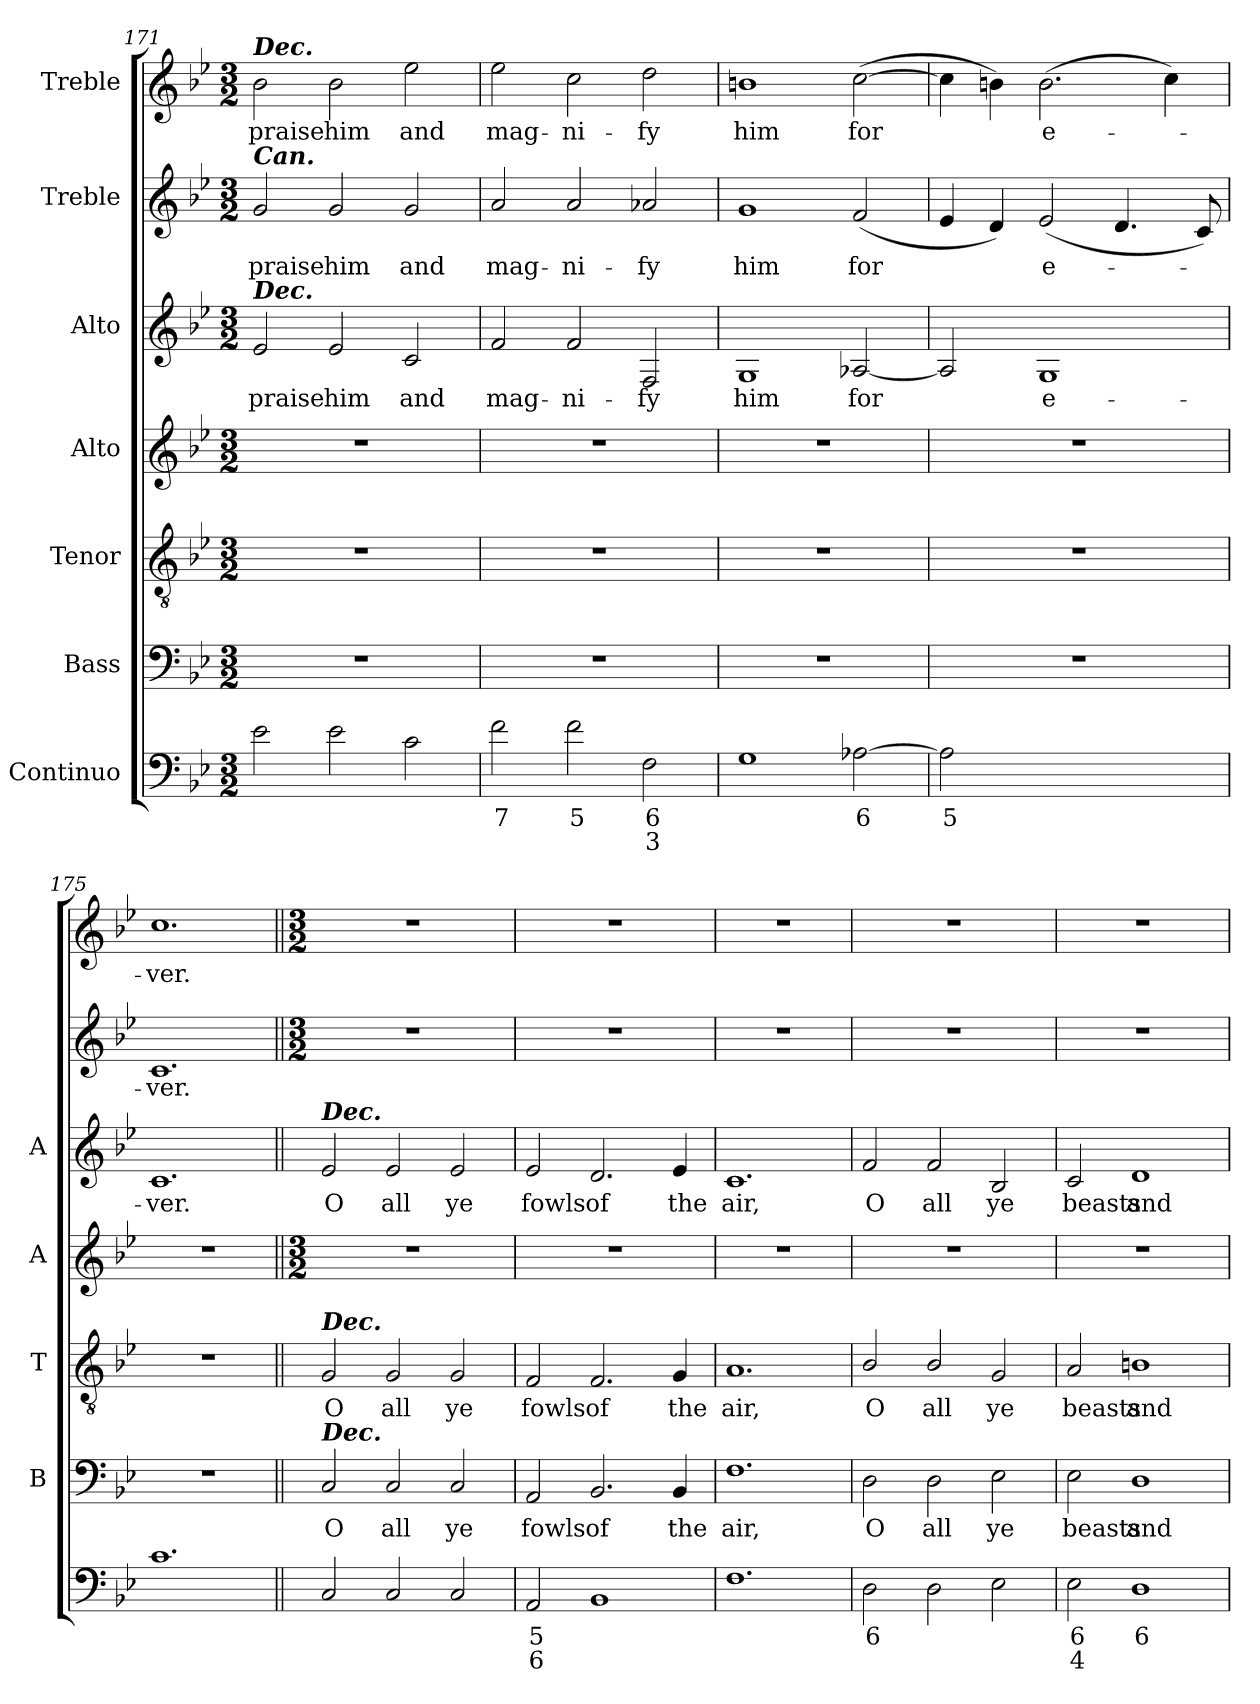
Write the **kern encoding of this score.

**kern	**text	**text	**kern	**text	**kern	**text	**kern	**kern	**text	**kern	**text	**kern	**text
*part7	*part7	*part7	*part6	*part6	*part5	*part5	*part4	*part3	*part3	*part2	*part2	*part1	*part1
*staff7	*staff7	*staff7	*staff6	*staff6	*staff5	*staff5	*staff4	*staff3	*staff3	*staff2	*staff2	*staff1	*staff1
*I"Continuo	*	*	*I"Bass	*	*I"Tenor	*	*I"Alto	*I"Alto	*	*I"Treble	*	*I"Treble	*
*	*	*	*I'B	*	*I'T	*	*I'A	*I'A	*	*	*	*	*
*clefF4	*	*	*clefF4	*	*clefGv2	*	*clefG2	*clefG2	*	*clefG2	*	*clefG2	*
*k[b-e-]	*	*	*k[b-e-]	*	*k[b-e-]	*	*k[b-e-]	*k[b-e-]	*	*k[b-e-]	*	*k[b-e-]	*
*B-:	*	*	*B-:	*	*B-:	*	*B-:	*B-:	*	*B-:	*	*B-:	*
*M3/2	*	*	*M3/2	*	*M3/2	*	*M3/2	*M3/2	*	*M3/2	*	*M3/2	*
=171	=171	=171	=171	=171	=171	=171	=171	=171	=171	=171	=171	=171	=171
!	!	!	!	!	!	!	!	!	!	!	!	!LO:TX:a:Bi:t=Dec.	!
!	!	!	!	!	!	!	!	!	!	!LO:TX:a:Bi:t=Can.	!	!	!
!	!	!	!	!	!	!	!	!LO:TX:a:Bi:t=Dec.	!	!	!	!	!
!	!	!	!	!	!	!	!	!	!LO:LY:b	!	!LO:LY:b	!	!LO:LY:b
2e-\	.	.	1.r	.	1.r	.	1.r	2e-/	praise	2g/	praise	2b-\	praise
!	!	!	!	!	!	!	!	!	!LO:LY:b	!	!LO:LY:b	!	!LO:LY:b
2e-\	.	.	.	.	.	.	.	2e-/	him	2g/	him	2b-\	him
!	!	!	!	!	!	!	!	!	!LO:LY:b	!	!LO:LY:b	!	!LO:LY:b
2c\	.	.	.	.	.	.	.	2c/	and	2g/	and	2ee-\	and
=172	=172	=172	=172	=172	=172	=172	=172	=172	=172	=172	=172	=172	=172
!	!LO:LY:b	!	!	!	!	!	!	!	!LO:LY:b	!	!LO:LY:b	!	!LO:LY:b
2f\	7	.	1.r	.	1.r	.	1.r	2f/	mag-	2a/	mag-	2ee-\	mag-
!	!LO:LY:b	!	!	!	!	!	!	!	!LO:LY:b	!	!LO:LY:b	!	!LO:LY:b
2f\	5	.	.	.	.	.	.	2f/	-ni-	2a/	-ni-	2cc\	-ni-
!	!LO:LY:b	!LO:LY:b	!	!	!	!	!	!	!LO:LY:b	!	!LO:LY:b	!	!LO:LY:b
2F\	6	3	.	.	.	.	.	2F/	-fy	2a-X/	-fy	2dd\	-fy
=173	=173	=173	=173	=173	=173	=173	=173	=173	=173	=173	=173	=173	=173
!	!	!	!	!	!	!	!	!	!LO:LY:b	!	!LO:LY:b	!	!LO:LY:b
1G	.	.	1.r	.	1.r	.	1.r	1G	him	1g	him	1bn	him
!	!LO:LY:b	!	!	!	!	!	!	!	!LO:LY:b	!	!LO:LY:b	!	!LO:LY:b
[2A-X\	6	.	.	.	.	.	.	[2A-X/	for	(<2f/	for	(>[2cc\	for
=174	=174	=174	=174	=174	=174	=174	=174	=174	=174	=174	=174	=174	=174
!	!LO:LY:b	!	!	!	!	!	!	!	!	!	!	!	!
2A-\]	5	.	1.r	.	1.r	.	1.r	2A-/]	.	4e-/	.	4cc\]	.
.	.	.	.	.	.	.	.	.	.	4d/)	.	4bn\)	.
!	!LO:LY:b	!LO:LY:b	!	!	!	!	!	!	!LO:LY:b	!	!LO:LY:b	!	!LO:LY:b
[2G\yy	3	6	.	.	.	.	.	1G	e-	(<2e-/	e-	(>2.b\	e-
!	!	!LO:LY:b	!	!	!	!	!	!	!	!	!	!	!
2G\yy]	.	5	.	.	.	.	.	.	.	4.d/	.	.	.
.	.	.	.	.	.	.	.	.	.	.	.	4cc\)	.
.	.	.	.	.	.	.	.	.	.	8c/)	.	.	.
=175	=175	=175	=175	=175	=175	=175	=175	=175	=175	=175	=175	=175	=175
!	!	!	!	!	!	!	!	!	!LO:LY:b	!	!LO:LY:b	!	!LO:LY:b
1.c	.	.	1.r	.	1.r	.	1.r	1.c	-ver.	1.c	ver.	1.cc	ver.
!!LO:PB:g=z
=176||	=176||	=176||	=176||	=176||	=176||	=176||	=176||	=176||	=176||	=176||	=176||	=176||	=176||
*	*	*	*	*	*	*	*M3/2	*	*	*M3/2	*	*M3/2	*
!	!	!	!	!	!	!	!	!LO:TX:a:Bi:t=Dec.	!	!	!	!	!
!	!	!	!	!	!LO:TX:a:Bi:t=Dec.	!	!	!	!	!	!	!	!
!	!	!	!LO:TX:a:Bi:t=Dec.	!	!	!	!	!	!	!	!	!	!
!	!	!	!	!LO:LY:b	!	!LO:LY:b	!	!	!LO:LY:b	!	!	!	!
2C/	.	.	2C/	O	2G/	O	1.r	2e-/	O	1.r	.	1.r	.
!	!	!	!	!LO:LY:b	!	!LO:LY:b	!	!	!LO:LY:b	!	!	!	!
2C/	.	.	2C/	all	2G/	all	.	2e-/	all	.	.	.	.
!	!	!	!	!LO:LY:b	!	!LO:LY:b	!	!	!LO:LY:b	!	!	!	!
2C/	.	.	2C/	ye	2G/	ye	.	2e-/	ye	.	.	.	.
=177	=177	=177	=177	=177	=177	=177	=177	=177	=177	=177	=177	=177	=177
!	!LO:LY:b	!LO:LY:b	!	!LO:LY:b	!	!LO:LY:b	!	!	!LO:LY:b	!	!	!	!
2AA/	5	6	2AA/	fowls	2F/	fowls	1.r	2e-/	fowls	1.r	.	1.r	.
!	!	!	!	!LO:LY:b	!	!LO:LY:b	!	!	!LO:LY:b	!	!	!	!
1BB-	.	.	2.BB-/	of	2.F/	of	.	2.d/	of	.	.	.	.
!	!	!	!	!LO:LY:b	!	!LO:LY:b	!	!	!LO:LY:b	!	!	!	!
.	.	.	4BB-/	the	4G/	the	.	4e-/	the	.	.	.	.
=178	=178	=178	=178	=178	=178	=178	=178	=178	=178	=178	=178	=178	=178
!	!	!	!	!LO:LY:b	!	!LO:LY:b	!	!	!LO:LY:b	!	!	!	!
1.F	.	.	1.F	air,	1.A	air,	1.r	1.c	air,	1.r	.	1.r	.
=179	=179	=179	=179	=179	=179	=179	=179	=179	=179	=179	=179	=179	=179
!	!LO:LY:b	!	!	!LO:LY:b	!	!LO:LY:b	!	!	!LO:LY:b	!	!	!	!
2D\	6	.	2D\	O	2B-/	O	1.r	2f/	O	1.r	.	1.r	.
!	!	!	!	!LO:LY:b	!	!LO:LY:b	!	!	!LO:LY:b	!	!	!	!
2D\	.	.	2D\	all	2B-/	all	.	2f/	all	.	.	.	.
!	!	!	!	!LO:LY:b	!	!LO:LY:b	!	!	!LO:LY:b	!	!	!	!
2E-\	.	.	2E-\	ye	2G/	ye	.	2B-/	ye	.	.	.	.
=180	=180	=180	=180	=180	=180	=180	=180	=180	=180	=180	=180	=180	=180
!	!LO:LY:b	!LO:LY:b	!	!LO:LY:b	!	!LO:LY:b	!	!	!LO:LY:b	!	!	!	!
2E-\	6	4	2E-\	beasts	2A/	beasts	1.r	2c/	beasts	1.r	.	1.r	.
!	!LO:LY:b	!	!	!LO:LY:b	!	!LO:LY:b	!	!	!LO:LY:b	!	!	!	!
1D	6	.	1D	and	1Bn	and	.	1d	and	.	.	.	.
=	=	=	=	=	=	=	=	=	=	=	=	=	=
*-	*-	*-	*-	*-	*-	*-	*-	*-	*-	*-	*-	*-	*-
